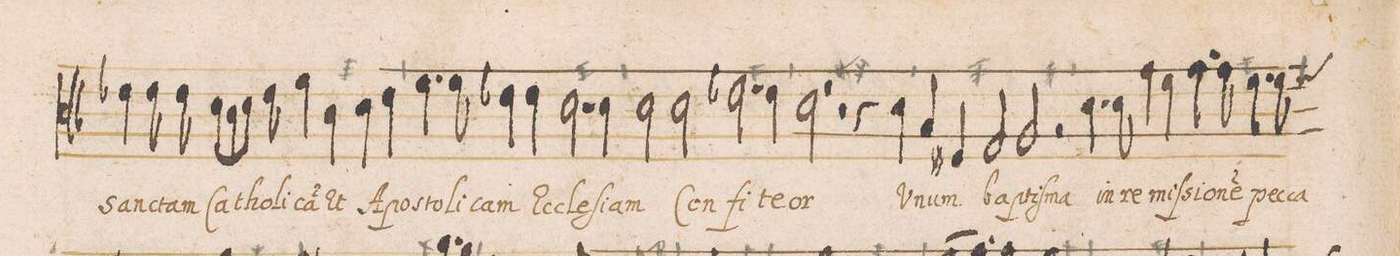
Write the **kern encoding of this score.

**kern	**text	**text
*I"DISCANTVS	*	*
*clefC3	*	*
*k[b-]	*	*
*met(C|)	*	*
*M2/1	*	*
=156-	=156-	=156-
4e-X\	san-	.
8e-\	-ctam	.
8e-\	Ca-	.
8d\L	-tho-	.
8c\	.	.
8d\J	.	.
8e-\	-li-	.
4f\	-ca(m)	.
4c\	et	.
4d\	A-	.
4e-\	-po-	.
=157-	=157-	=157-
4.f\	-sto-	.
8f\	-li-	.
4e-X\	-cam	.
4e-\	Ec-	.
2.d\	-cle-	.
4d\	-ſi-	.
=158-	=158-	=158-
2d\	-am	.
2d\	Con-	.
2.e-X\	-ſi-	.
4e-\	-te-	.
=159-	=159-	=159-
2d\	-or	.
1r	.	.
4r	.	.
4d\	V-	.
=160-	=160-	=160-
4B-/	-num	.
4F#X/	Ba-	.
2G/	-pti-	.
2A/	-ſma	.
2r	.	.
=161-	=161-	=161-
4.d\	in	.
8d\	re-	.
4g\	-mi-	.
4fn\	-ſio-	.
4.g\	-ne(m)	.
8g\	.	.
4.f\	pec-	.
8f\	-ca-	.
*-	*-	*-
